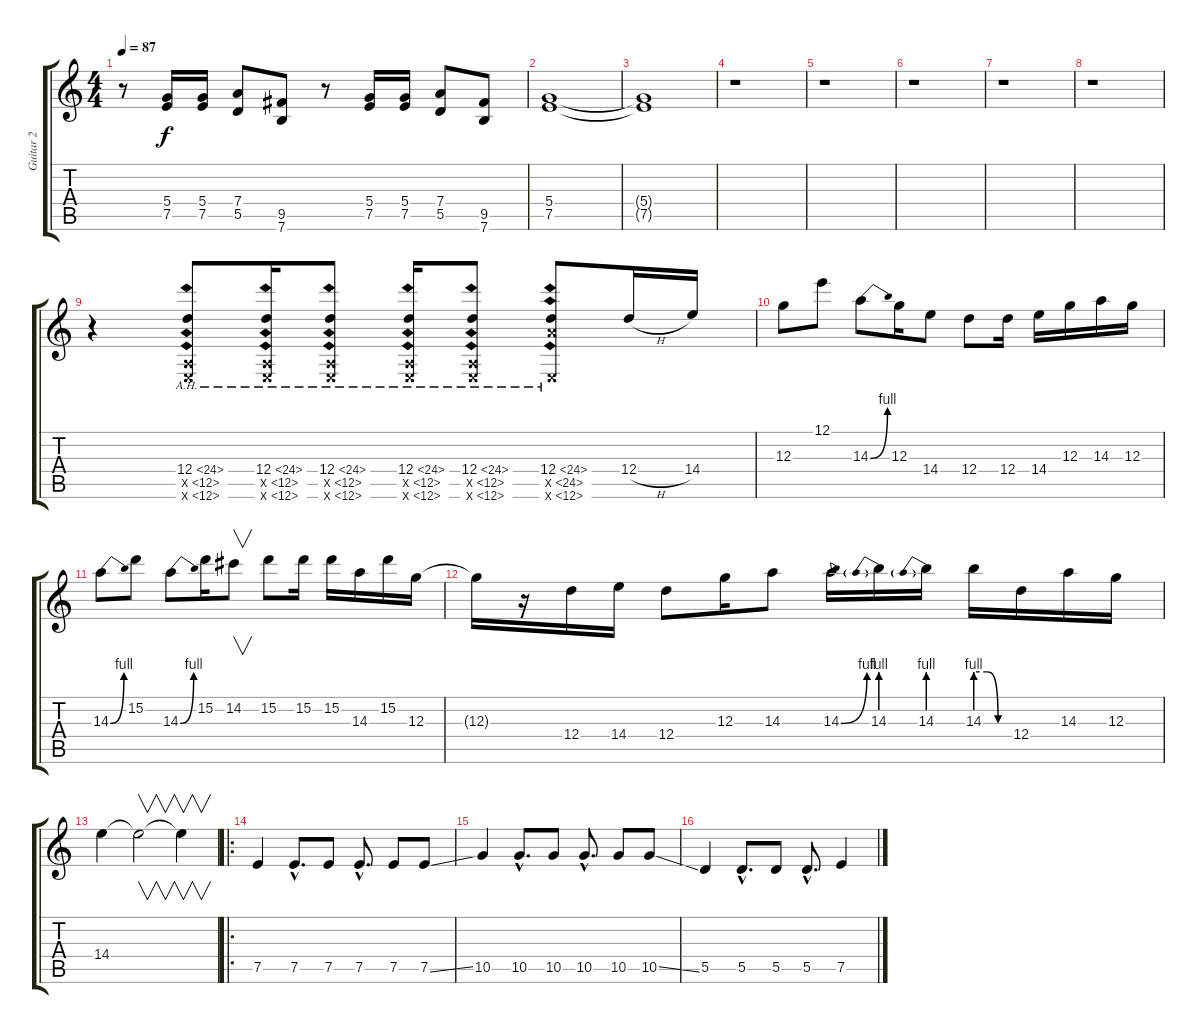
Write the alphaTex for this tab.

\track ("Guitar 2" "Guitar 2") {instrument overdrivenguitar}
\staff {score tabs}
\tuning (E4 B3 G3 D3 A2 E2) {hide}
\ts (4 4)
\tempo 87
\clef g2
\ks c
r.8{dy f} (5.4 7.5).16 (5.4 7.5).16 (7.4 5.5).8 (9.5 7.6).8 r.8 (5.4 7.5).16 (5.4 7.5).16 (7.4 5.5).8 (9.5 7.6).8 |
(5.4 7.5).1 |
(5.4{t} 7.5{t}).1 |
r.1 |
r.1 |
r.1 |
r.1 |
r.1 |
r.4 (12.4{ah 12} 0.5{ah 12 x} 0.6{ah 12 x}).8 (12.4{ah 12} 0.5{ah 12 x} 0.6{ah 12 x}).16 (12.4{ah 12} 0.5{ah 12 x} 0.6{ah 12 x}).8 (12.4{ah 12} 0.5{ah 12 x} 0.6{ah 12 x}).16 (12.4{ah 12} 0.5{ah 12 x} 0.6{ah 12 x}).8 (12.4{ah 12} 12.5{ah 12 x} 0.6{ah 12 x}).8 12.4{h}.16 14.4.16 |
12.3.8 12.1.8 14.3{be (bend 0 0 60 4)}.8 12.3.16 14.4.8 12.4.8 12.4.16 14.4.16 12.3.16 14.3.16 12.3.16 |
14.3{be (bend 0 0 60 4)}.8 15.2.8 14.3{be (bend 0 0 60 4)}.8 15.2.16 14.2.8{v} 15.2.8 15.2.16 15.2.16 14.3.16 15.2.16 12.3.16 |
12.3{t}.16 r.16 12.4.16 14.4.16 12.4.8 12.3.16 14.3.8 14.3{be (bend 0 0 60 4)}.16 14.3{be (prebend 0 4 60 4)}.16 14.3{be (prebend 0 4 60 4)}.16 14.3{be (custom 0 4 20 4 40 0 60 0)}.16 12.4.16 14.3.16 12.3.16 |
14.4.4 14.4{t}.2{v} 14.4{t}.4{v} |
\ro
7.5.4 7.5{hac}.8{d} 7.5.8 7.5{hac}.8{d} 7.5.8 7.5{ss}.8 |
10.5.4 10.5{hac}.8{d} 10.5.8 10.5{hac}.8{d} 10.5.8 10.5{ss}.8 |
5.5.4 5.5{hac}.8{d} 5.5.8 5.5{hac}.8{d} 7.5{ss}.4
